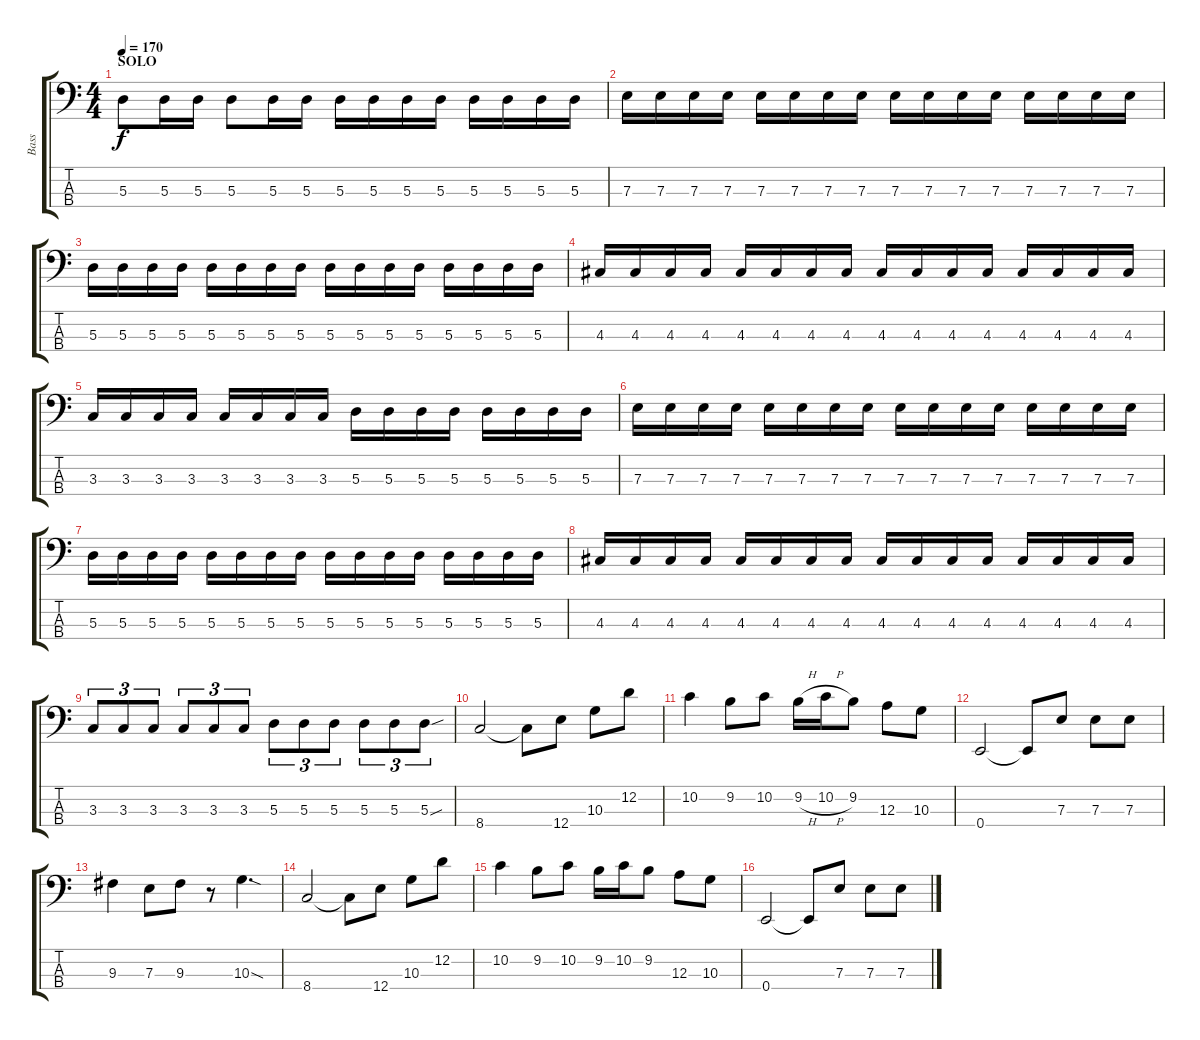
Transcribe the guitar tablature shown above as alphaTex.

\track ("Bass" "Bass") {instrument electricbasspick}
\staff {score tabs}
\tuning (G2 D2 A1 E1) {hide}
\ts (4 4)
\section ("" "SOLO")
\tempo 170
\clef f4
\ks c
5.3.8{dy f} 5.3.16 5.3.16 5.3.8 5.3.16 5.3.16 5.3.16 5.3.16 5.3.16 5.3.16 5.3.16 5.3.16 5.3.16 5.3.16 |
7.3.16 7.3.16 7.3.16 7.3.16 7.3.16 7.3.16 7.3.16 7.3.16 7.3.16 7.3.16 7.3.16 7.3.16 7.3.16 7.3.16 7.3.16 7.3.16 |
5.3.16 5.3.16 5.3.16 5.3.16 5.3.16 5.3.16 5.3.16 5.3.16 5.3.16 5.3.16 5.3.16 5.3.16 5.3.16 5.3.16 5.3.16 5.3.16 |
4.3.16 4.3.16 4.3.16 4.3.16 4.3.16 4.3.16 4.3.16 4.3.16 4.3.16 4.3.16 4.3.16 4.3.16 4.3.16 4.3.16 4.3.16 4.3.16 |
3.3.16 3.3.16 3.3.16 3.3.16 3.3.16 3.3.16 3.3.16 3.3.16 5.3.16 5.3.16 5.3.16 5.3.16 5.3.16 5.3.16 5.3.16 5.3.16 |
7.3.16 7.3.16 7.3.16 7.3.16 7.3.16 7.3.16 7.3.16 7.3.16 7.3.16 7.3.16 7.3.16 7.3.16 7.3.16 7.3.16 7.3.16 7.3.16 |
5.3.16 5.3.16 5.3.16 5.3.16 5.3.16 5.3.16 5.3.16 5.3.16 5.3.16 5.3.16 5.3.16 5.3.16 5.3.16 5.3.16 5.3.16 5.3.16 |
4.3.16 4.3.16 4.3.16 4.3.16 4.3.16 4.3.16 4.3.16 4.3.16 4.3.16 4.3.16 4.3.16 4.3.16 4.3.16 4.3.16 4.3.16 4.3.16 |
3.3.8{tu (3 2)} 3.3.8{tu (3 2)} 3.3.8{tu (3 2)} 3.3.8{tu (3 2)} 3.3.8{tu (3 2)} 3.3.8{tu (3 2)} 5.3.8{tu (3 2)} 5.3.8{tu (3 2)} 5.3.8{tu (3 2)} 5.3.8{tu (3 2)} 5.3.8{tu (3 2)} 5.3{sou}.8{tu (3 2)} |
8.4.2 8.4{t}.8 12.4.8 10.3.8 12.2.8 |
10.2.4 9.2.8 10.2.8 9.2{h}.16 10.2{h}.16 9.2.8 12.3.8 10.3.8 |
0.4.2 0.4{t}.8 7.3.8 7.3.8 7.3.8 |
9.3.4 7.3.8 9.3.8 r.8 10.3{sod}.4{d} |
8.4.2 8.4{t}.8 12.4.8 10.3.8 12.2.8 |
10.2.4 9.2.8 10.2.8 9.2.16 10.2.16 9.2.8 12.3.8 10.3.8 |
0.4.2 0.4{t}.8 7.3.8 7.3.8 7.3.8
